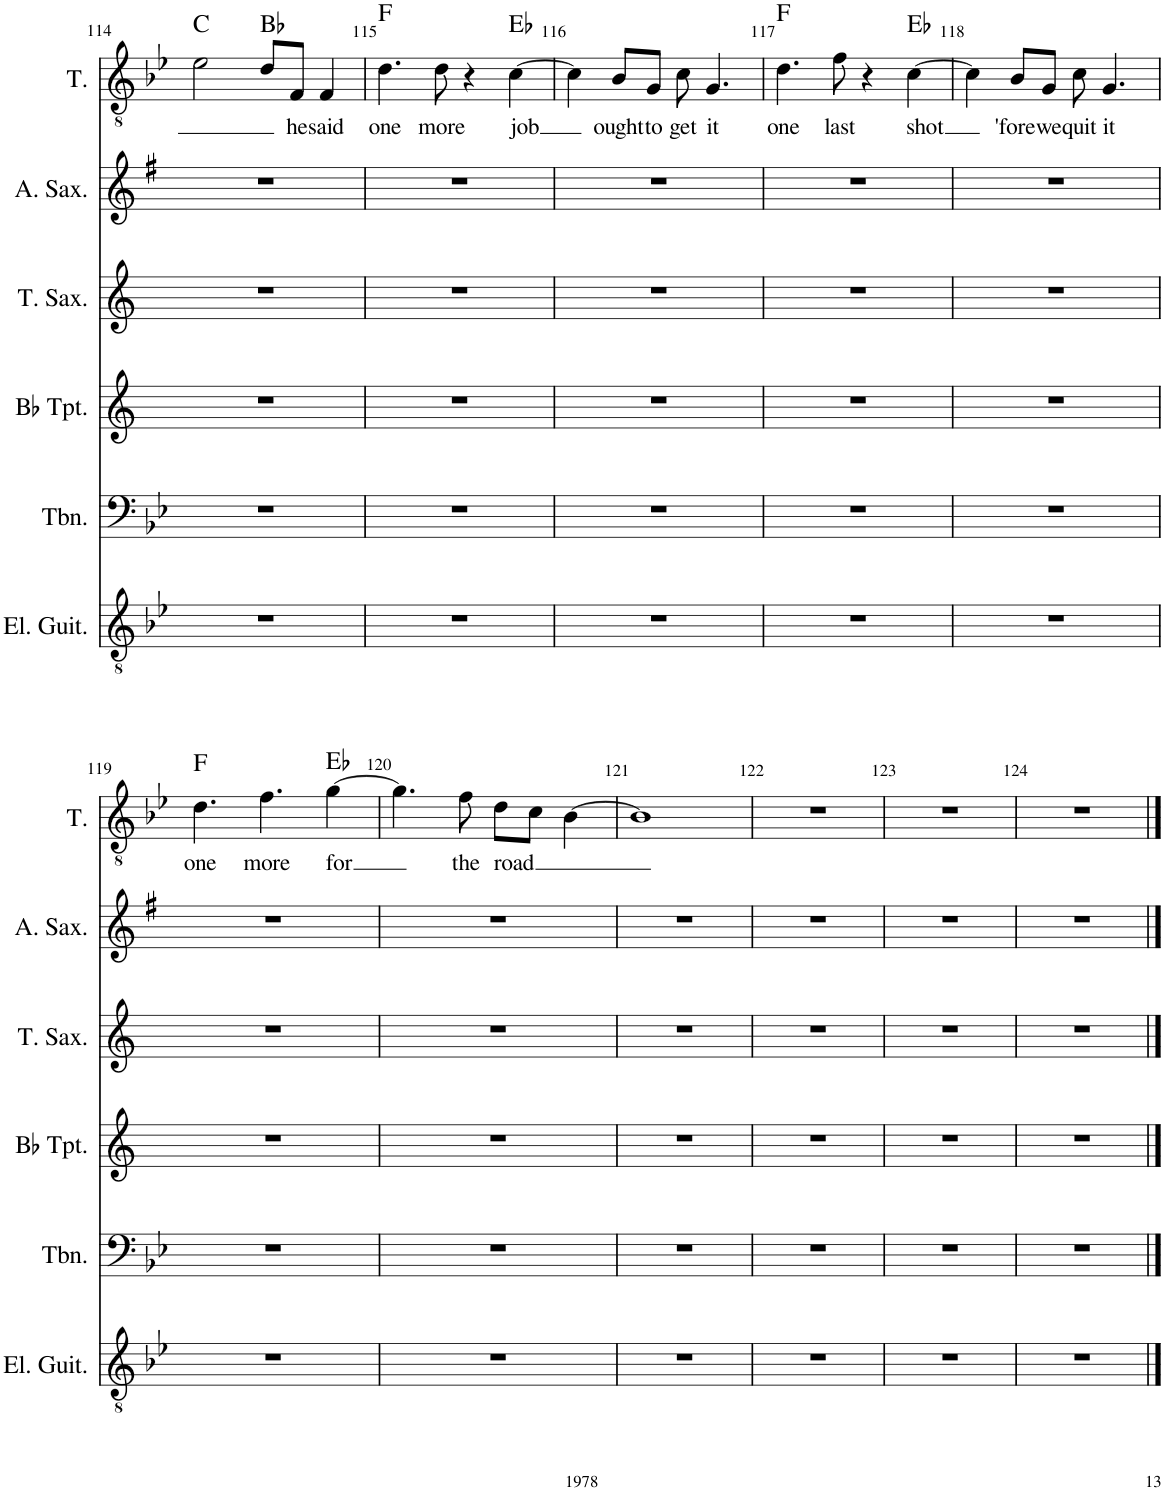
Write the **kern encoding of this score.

**kern	**kern	**kern	**kern	**kern	**kern	**text	**harte
*part6	*part5	*part4	*part3	*part2	*part1	*part1	*part1
*staff6	*staff5	*staff4	*staff3	*staff2	*staff1	*staff1	*
*I"Electric Guitar	*I"Trombone	*I"Bb Trumpet	*I"Tenor Saxophone	*I"Alto Saxophone	*I"Tenor	*	*
*I'El. Guit.	*I'Tbn.	*I'Bb Tpt.	*I'T. Sax.	*I'A. Sax.	*I'T.	*	*
!!LO:PB:g=z
*clefGv2	*clefF4	*clefG2	*clefG2	*clefG2	*clefGv2	*	*
*	*	*Trd1c2	*Trd8c14	*Trd5c9	*	*	*
*k[b-e-]	*k[b-e-]	*k[]	*k[]	*k[f#]	*k[b-e-]	*	*
*M4/4	*M4/4	*M4/4	*M4/4	*M4/4	*M4/4	*	*
=114	=114	=114	=114	=114	=114	=114	=114
1r	1r	1r	1r	1r	2e-\	.	C:maj
.	.	.	.	.	8d/L	.	Bb:maj
!	!	!	!	!	!	!LO:LY:b	!
.	.	.	.	.	8F/J	he	.
!	!	!	!	!	!	!LO:LY:b	!
.	.	.	.	.	4F/	said	.
=115	=115	=115	=115	=115	=115	=115	=115
!	!	!	!	!	!	!LO:LY:b	!
1r	1r	1r	1r	1r	4.d\	one	F:maj
!	!	!	!	!	!	!LO:LY:b	!
.	.	.	.	.	8d\	more	.
.	.	.	.	.	4r	.	.
!	!	!	!	!	!	!LO:LY:b	!
.	.	.	.	.	[4c\	job	Eb:maj
=116	=116	=116	=116	=116	=116	=116	=116
1r	1r	1r	1r	1r	4c\]	.	.
!	!	!	!	!	!	!LO:LY:b	!
.	.	.	.	.	8B-/L	ought	.
!	!	!	!	!	!	!LO:LY:b	!
.	.	.	.	.	8G/J	to	.
!	!	!	!	!	!	!LO:LY:b	!
.	.	.	.	.	8c\	get	.
!	!	!	!	!	!	!LO:LY:b	!
.	.	.	.	.	4.G/	it	.
=117	=117	=117	=117	=117	=117	=117	=117
!	!	!	!	!	!	!LO:LY:b	!
1r	1r	1r	1r	1r	4.d\	one	F:maj
!	!	!	!	!	!	!LO:LY:b	!
.	.	.	.	.	8f\	last	.
.	.	.	.	.	4r	.	.
!	!	!	!	!	!	!LO:LY:b	!
.	.	.	.	.	[4c\	shot	Eb:maj
=118	=118	=118	=118	=118	=118	=118	=118
1r	1r	1r	1r	1r	4c\]	.	.
!	!	!	!	!	!	!LO:LY:b	!
.	.	.	.	.	8B-/L	'fore	.
!	!	!	!	!	!	!LO:LY:b	!
.	.	.	.	.	8G/J	we	.
!	!	!	!	!	!	!LO:LY:b	!
.	.	.	.	.	8c\	quit	.
!	!	!	!	!	!	!LO:LY:b	!
.	.	.	.	.	4.G/	it	.
!!LO:LB:g=z
=119	=119	=119	=119	=119	=119	=119	=119
!	!	!	!	!	!	!LO:LY:b	!
1r	1r	1r	1r	1r	4.d\	one	F:maj
!	!	!	!	!	!	!LO:LY:b	!
.	.	.	.	.	4.f\	more	.
!	!	!	!	!	!	!LO:LY:b	!
.	.	.	.	.	[4g\	for	Eb:maj
=120	=120	=120	=120	=120	=120	=120	=120
1r	1r	1r	1r	1r	4.g\]	.	.
!	!	!	!	!	!	!LO:LY:b	!
.	.	.	.	.	8f\	the	.
!	!	!	!	!	!	!LO:LY:b	!
.	.	.	.	.	8d\L	road	.
.	.	.	.	.	8c\J	.	.
.	.	.	.	.	[4B-\	.	.
=121	=121	=121	=121	=121	=121	=121	=121
1r	1r	1r	1r	1r	1B-]	.	.
=122	=122	=122	=122	=122	=122	=122	=122
1r	1r	1r	1r	1r	1r	.	.
=123	=123	=123	=123	=123	=123	=123	=123
1r	1r	1r	1r	1r	1r	.	.
=124	=124	=124	=124	=124	=124	=124	=124
1r	1r	1r	1r	1r	1r	.	.
==	==	==	==	==	==	==	==
*-	*-	*-	*-	*-	*-	*-	*-
